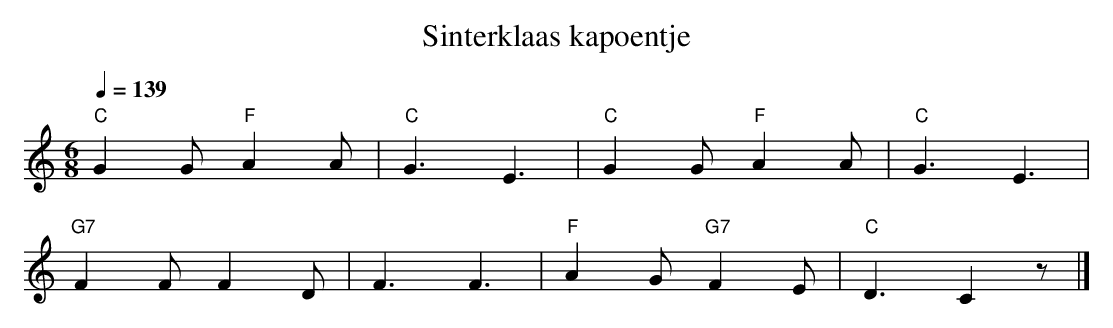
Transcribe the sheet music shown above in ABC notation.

X:1
T:Sinterklaas kapoentje
Q:1/4=139
M:6/8
L:1/8
K:C
"C"G2 G "F"A2 A | "C"G3 E3 | "C"G2 G "F"A2 A | "C"G3 E3 |
"G7"F2 F F2 D | F3 F3 | "F"A2 G "G7"F2 E | "C"D3 C2 z |]
